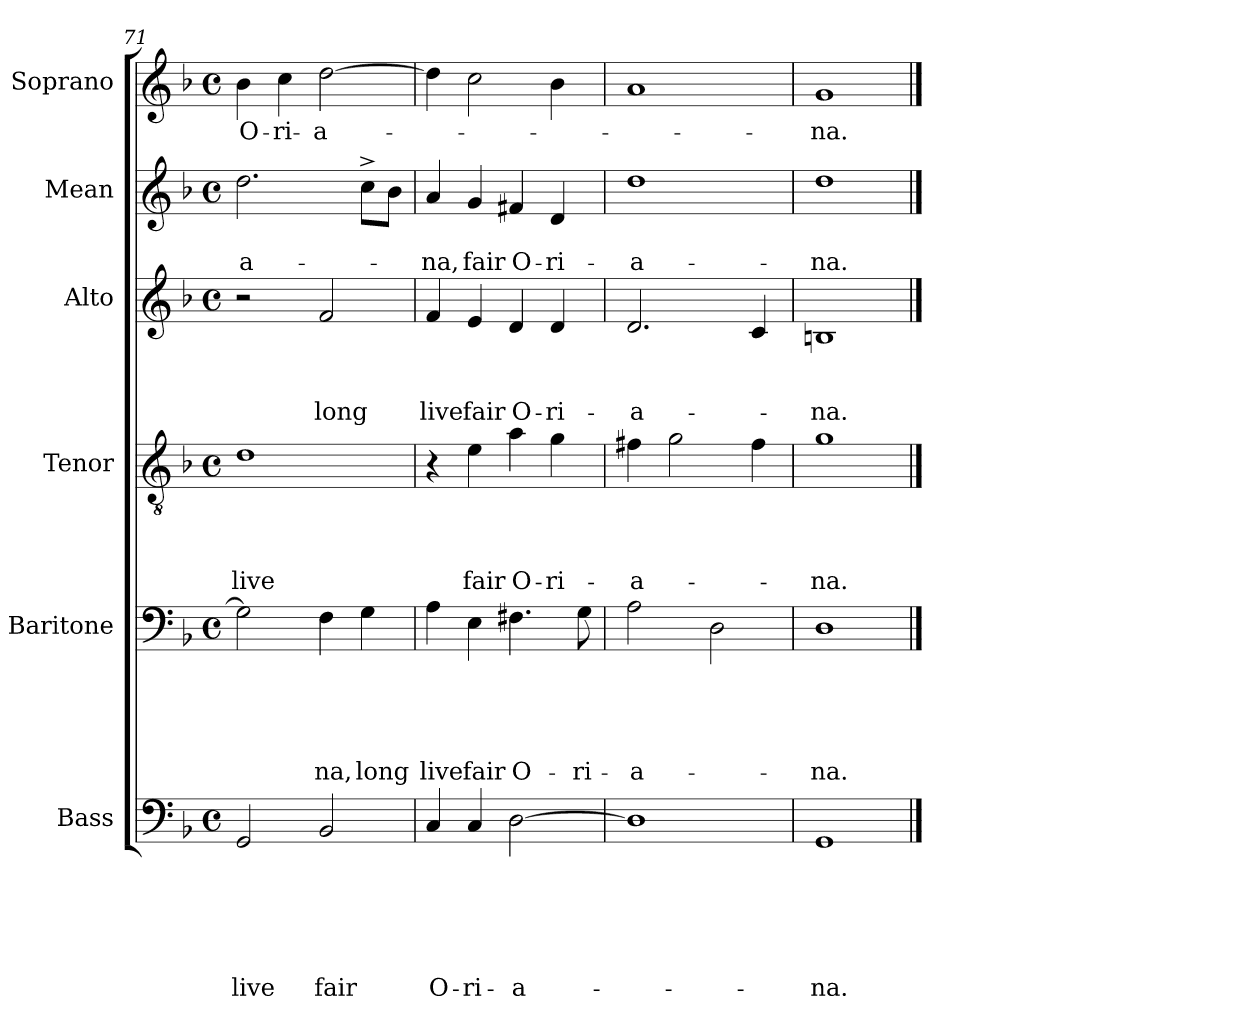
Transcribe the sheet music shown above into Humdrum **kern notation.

**kern	**text	**text	**text	**text	**text	**text	**kern	**text	**text	**text	**text	**text	**kern	**text	**text	**text	**text	**kern	**text	**text	**text	**kern	**text	**text	**kern	**text
*part6	*part6	*part6	*part6	*part6	*part6	*part6	*part5	*part5	*part5	*part5	*part5	*part5	*part4	*part4	*part4	*part4	*part4	*part3	*part3	*part3	*part3	*part2	*part2	*part2	*part1	*part1
*staff6	*staff6	*staff6	*staff6	*staff6	*staff6	*staff6	*staff5	*staff5	*staff5	*staff5	*staff5	*staff5	*staff4	*staff4	*staff4	*staff4	*staff4	*staff3	*staff3	*staff3	*staff3	*staff2	*staff2	*staff2	*staff1	*staff1
*I"Bass	*	*	*	*	*	*	*I"Baritone	*	*	*	*	*	*I"Tenor	*	*	*	*	*I"Alto	*	*	*	*I"Mean	*	*	*I"Soprano	*
*clefF4	*	*	*	*	*	*	*clefF4	*	*	*	*	*	*clefGv2	*	*	*	*	*clefG2	*	*	*	*clefG2	*	*	*clefG2	*
*k[b-]	*	*	*	*	*	*	*k[b-]	*	*	*	*	*	*k[b-]	*	*	*	*	*k[b-]	*	*	*	*k[b-]	*	*	*k[b-]	*
*F:	*	*	*	*	*	*	*F:	*	*	*	*	*	*F:	*	*	*	*	*F:	*	*	*	*F:	*	*	*F:	*
*M4/4	*	*	*	*	*	*	*M4/4	*	*	*	*	*	*M4/4	*	*	*	*	*M4/4	*	*	*	*M4/4	*	*	*M4/4	*
*met(c)	*	*	*	*	*	*	*met(c)	*	*	*	*	*	*met(c)	*	*	*	*	*met(c)	*	*	*	*met(c)	*	*	*met(c)	*
=71	=71	=71	=71	=71	=71	=71	=71	=71	=71	=71	=71	=71	=71	=71	=71	=71	=71	=71	=71	=71	=71	=71	=71	=71	=71	=71
!	!	!	!	!	!	!LO:LY:b	!	!	!	!	!	!	!	!	!	!	!LO:LY:b	!	!	!	!	!	!	!LO:LY:b:rj	!	!LO:LY:b
2GG/	.	.	.	.	.	live	2G\]	.	.	.	.	.	1d	.	.	.	live	2r	.	.	.	2.dd\	.	-a-	4b-\	O-
!	!	!	!	!	!	!	!	!	!	!	!	!	!	!	!	!	!	!	!	!	!	!	!	!	!	!LO:LY:b
.	.	.	.	.	.	.	.	.	.	.	.	.	.	.	.	.	.	.	.	.	.	.	.	.	4cc\	-ri-
!	!	!	!	!	!	!LO:LY:b	!	!	!	!	!	!LO:LY:b	!	!	!	!	!	!	!	!	!LO:LY:b	!	!	!	!	!LO:LY:b:rj
2BB-/	.	.	.	.	.	fair	4F\	.	.	.	.	-na,	.	.	.	.	.	2f/	.	.	long	.	.	.	[>2dd\	-a-
!	!	!	!	!	!	!	!	!	!	!	!	!LO:LY:b	!	!	!	!	!	!	!	!	!	!	!	!	!	!
.	.	.	.	.	.	.	4G\	.	.	.	.	long	.	.	.	.	.	.	.	.	.	8cc^>\L	.	.	.	.
.	.	.	.	.	.	.	.	.	.	.	.	.	.	.	.	.	.	.	.	.	.	8b-\J	.	.	.	.
=72	=72	=72	=72	=72	=72	=72	=72	=72	=72	=72	=72	=72	=72	=72	=72	=72	=72	=72	=72	=72	=72	=72	=72	=72	=72	=72
!	!	!	!	!	!	!LO:LY:b	!	!	!	!	!	!LO:LY:b	!	!	!	!	!	!	!	!	!LO:LY:b	!	!	!LO:LY:b	!	!
4C/	.	.	.	.	.	O-	4A\	.	.	.	.	live	4r	.	.	.	.	4f/	.	.	live	4a/	.	-na,	4dd\]	.
!	!	!	!	!	!	!LO:LY:b	!	!	!	!	!	!LO:LY:b	!	!	!	!	!LO:LY:b	!	!	!	!LO:LY:b	!	!	!LO:LY:b	!	!
4C/	.	.	.	.	.	-ri-	4E\	.	.	.	.	fair	4e\	.	.	.	fair	4e/	.	.	fair	4g/	.	fair	2cc\	.
!	!	!	!	!	!	!LO:LY:b:rj	!	!	!	!	!	!LO:LY:b	!	!	!	!	!LO:LY:b	!	!	!	!LO:LY:b	!	!	!LO:LY:b	!	!
[>2D\	.	.	.	.	.	-a-	4.F#X\	.	.	.	.	O-	4a\	.	.	.	O-	4d/	.	.	O-	4f#X/	.	O-	.	.
!	!	!	!	!	!	!	!	!	!	!	!	!	!	!	!	!	!LO:LY:b	!	!	!	!LO:LY:b	!	!	!LO:LY:b	!	!
.	.	.	.	.	.	.	.	.	.	.	.	.	4g\	.	.	.	-ri-	4d/	.	.	-ri-	4d/	.	-ri-	4b-\	.
!	!	!	!	!	!	!	!	!	!	!	!	!LO:LY:b	!	!	!	!	!	!	!	!	!	!	!	!	!	!
.	.	.	.	.	.	.	8G\	.	.	.	.	-ri-	.	.	.	.	.	.	.	.	.	.	.	.	.	.
=73	=73	=73	=73	=73	=73	=73	=73	=73	=73	=73	=73	=73	=73	=73	=73	=73	=73	=73	=73	=73	=73	=73	=73	=73	=73	=73
!	!	!	!	!	!	!	!	!	!	!	!	!LO:LY:b:rj	!	!	!	!	!LO:LY:b	!	!	!	!LO:LY:b:rj	!	!	!LO:LY:b:rj	!	!
1D]	.	.	.	.	.	.	2A\	.	.	.	.	-a-	4f#X\	.	.	.	-a-	2.d/	.	.	-a-	1dd	.	-a-	1a	.
.	.	.	.	.	.	.	.	.	.	.	.	.	2g\	.	.	.	.	.	.	.	.	.	.	.	.	.
.	.	.	.	.	.	.	2D\	.	.	.	.	.	.	.	.	.	.	.	.	.	.	.	.	.	.	.
.	.	.	.	.	.	.	.	.	.	.	.	.	4f#\	.	.	.	.	4c/	.	.	.	.	.	.	.	.
=74	=74	=74	=74	=74	=74	=74	=74	=74	=74	=74	=74	=74	=74	=74	=74	=74	=74	=74	=74	=74	=74	=74	=74	=74	=74	=74
!	!	!	!	!	!	!LO:LY:b	!	!	!	!	!	!LO:LY:b	!	!	!	!	!LO:LY:b	!	!	!	!LO:LY:b	!	!	!LO:LY:b	!	!LO:LY:b
1GG	.	.	.	.	.	-na.	1D	.	.	.	.	-na.	1g	.	.	.	-na.	1Bn	.	.	-na.	1dd	.	-na.	1g	-na.
==	==	==	==	==	==	==	==	==	==	==	==	==	==	==	==	==	==	==	==	==	==	==	==	==	==	==
*-	*-	*-	*-	*-	*-	*-	*-	*-	*-	*-	*-	*-	*-	*-	*-	*-	*-	*-	*-	*-	*-	*-	*-	*-	*-	*-
